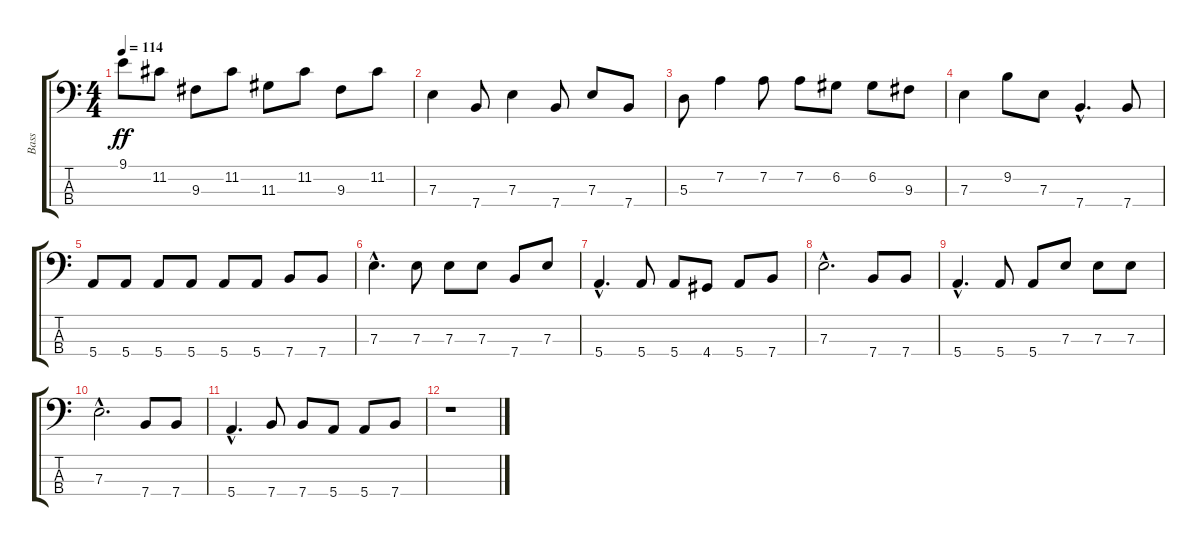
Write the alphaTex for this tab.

\track ("Bass" "Bass") {instrument electricbassfinger}
\staff {score tabs}
\tuning (G2 D2 A1 E1) {hide}
\ts (4 4)
\tempo 114
\clef f4
\ks c
9.1.8{dy ff} 11.2.8 9.3.8 11.2.8 11.3.8 11.2.8 9.3.8 11.2.8 |
7.3.4 7.4.8 7.3.4 7.4.8 7.3.8 7.4.8 |
5.3.8 7.2.4 7.2.8 7.2.8 6.2.8 6.2.8 9.3.8 |
7.3.4 9.2.8 7.3.8 7.4{hac}.4{d} 7.4.8 |
5.4.8 5.4.8 5.4.8 5.4.8 5.4.8 5.4.8 7.4.8 7.4.8 |
7.3{hac}.4{d} 7.3.8 7.3.8 7.3.8 7.4.8 7.3.8 |
5.4{hac}.4{d} 5.4.8 5.4.8 4.4.8 5.4.8 7.4.8 |
7.3{hac}.2{d} 7.4.8 7.4.8 |
5.4{hac}.4{d} 5.4.8 5.4.8 7.3.8 7.3.8 7.3.8 |
7.3{hac}.2{d} 7.4.8 7.4.8 |
5.4{hac}.4{d} 7.4.8 7.4.8 5.4.8 5.4.8 7.4.8 |
r.1
